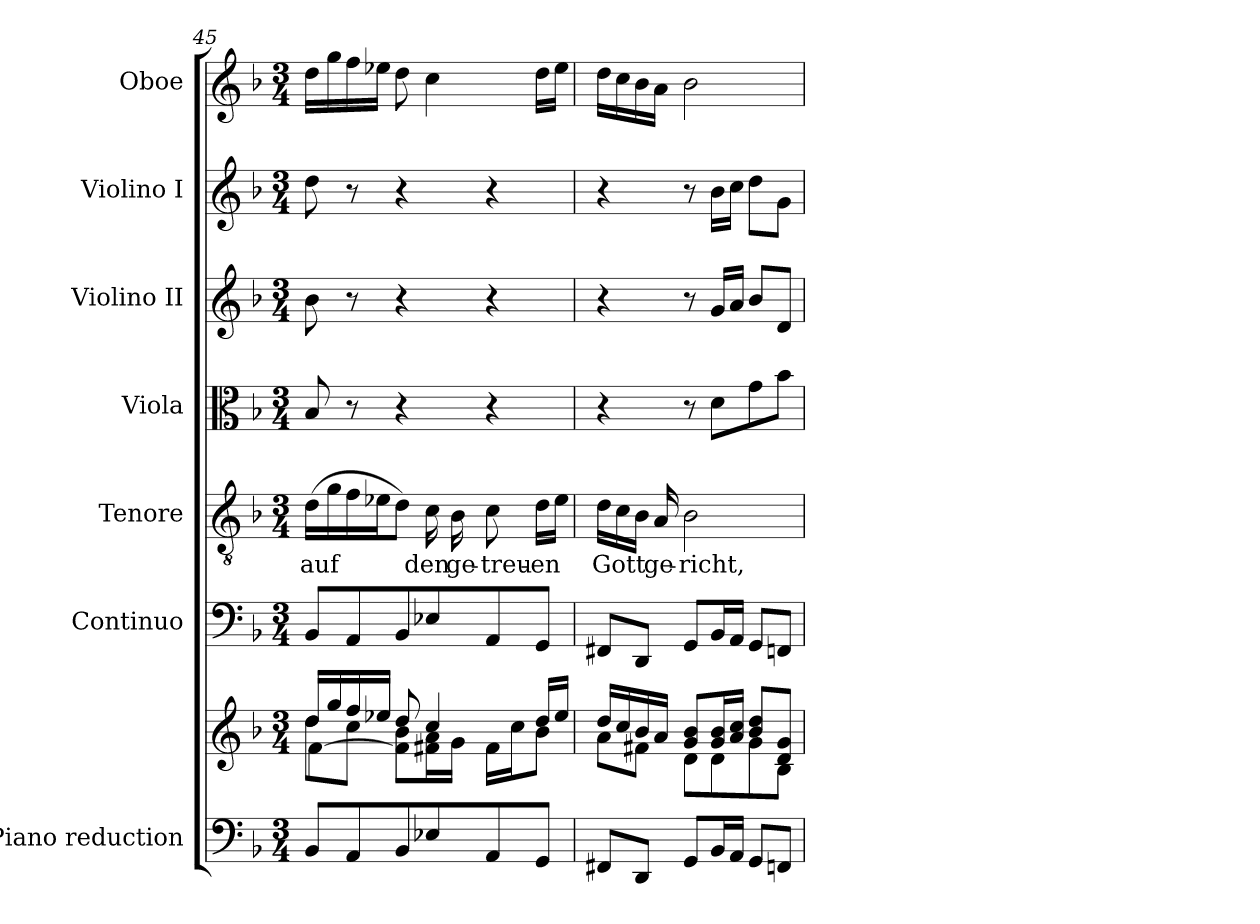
**kern	**kern	**kern	**kern	**text	**kern	**kern	**kern	**kern
*part7	*part7	*part6	*part5	*part5	*part4	*part3	*part2	*part1
*staff8	*staff7	*staff6	*staff5	*staff5	*staff4	*staff3	*staff2	*staff1
*I"Piano reduction	*	*I"Continuo	*I"Tenore	*	*I"Viola	*I"Violino II	*I"Violino I	*I"Oboe
*I'Pno	*	*	*	*	*I'Vla	*I'Vln	*I'Vln	*I'Ob
*clefF4	*clefG2	*clefF4	*clefGv2	*	*clefC3	*clefG2	*clefG2	*clefG2
*k[b-]	*k[b-]	*k[b-]	*k[b-]	*	*k[b-]	*k[b-]	*k[b-]	*k[b-]
*M3/4	*M3/4	*M3/4	*M3/4	*	*M3/4	*M3/4	*M3/4	*M3/4
=45	=45	=45	=45	=45	=45	=45	=45	=45
*	*^	*	*	*	*	*	*	*
*	*	*^	*	*	*	*	*	*	*
!	!	!	!	!	!	!LO:LY:b	!	!	!	!
8BB-/L	16dd/LL	8dd\L	[4f\	8BB-/L	(>16d\LL	auf	8B-/	8b-\	8dd\	16dd\LL
.	16gg/	.	.	.	16g\	.	.	.	.	16gg\
8AA/	16ff/	8cc\J	.	8AA/	16f\	.	8r	8r	8r	16ff\
.	16ee-X/JJ	.	.	.	16e-X\J	.	.	.	.	16ee-X\JJ
8BB-/	8dd/	8f\] 8b-\L	2ryy	8BB-/	8d\J)	.	4r	4r	4r	8dd\
!	!	!	!	!	!	!LO:LY:b	!	!	!	!
8E-X/	4cc/	16f#X\ 16a\L	.	8E-X/	16c\	den	.	.	.	4cc\
!	!	!	!	!	!	!LO:LY:b	!	!	!	!
.	.	16g\JJ	.	.	16B-\	ge-	.	.	.	.
!	!	!	!	!	!	!LO:LY:b	!	!	!	!
8AA/	.	16f#\LL	.	8AA/	8c\	-treu-	4r	4r	4r	.
.	.	16cc\J	.	.	.	.	.	.	.	.
!	!	!	!	!	!	!LO:LY:b	!	!	!	!
8GG/J	16dd/LL	8b-\J	.	8GG/J	16d\LL	-en	.	.	.	16dd\LL
.	16ee-/JJ	.	.	.	16e-\JJ	.	.	.	.	16ee-\JJ
*	*	*v	*v	*	*	*	*	*	*	*
!!LO:PB:g=z
=46	=46	=46	=46	=46	=46	=46	=46	=46	=46
!	!	!	!	!	!LO:LY:b	!	!	!	!
8FF#X/L	16dd/LL	8a\L	8FF#X/L	16d\LL	Gott	4r	4r	4r	16dd\LL
.	16cc/	.	.	16c\	.	.	.	.	16cc\
8DD/J	16b-/	8f#X\J	8DD/J	16B-\JJ	.	.	.	.	16b-\
!	!	!	!	!	!LO:LY:b	!	!	!	!
.	16a/JJ	.	.	16A/	ge-	.	.	.	16a\JJ
!	!	!	!	!	!LO:LY:b	!	!	!	!
8GG/L	8g/ 8b-/L	8d\L	8GG/L	2B-\	-richt,	8r	8r	8r	2b-\
16BB-/L	16g/ 16b-/L	8d\	16BB-/L	.	.	8d\L	16g/LL	16b-\LL	.
16AA/JJ	16a/ 16cc/JJ	.	16AA/JJ	.	.	.	16a/JJ	16cc\JJ	.
8GG/L	8b-/ 8dd/L	8g\	8GG/L	.	.	8g\	8b-/L	8dd\L	.
8FFn/J	8d/ 8g/J	8B-\J	8FFn/J	.	.	8b-\J	8d/J	8g\J	.
*	*v	*v	*	*	*	*	*	*	*
=	=	=	=	=	=	=	=	=
*-	*-	*-	*-	*-	*-	*-	*-	*-
